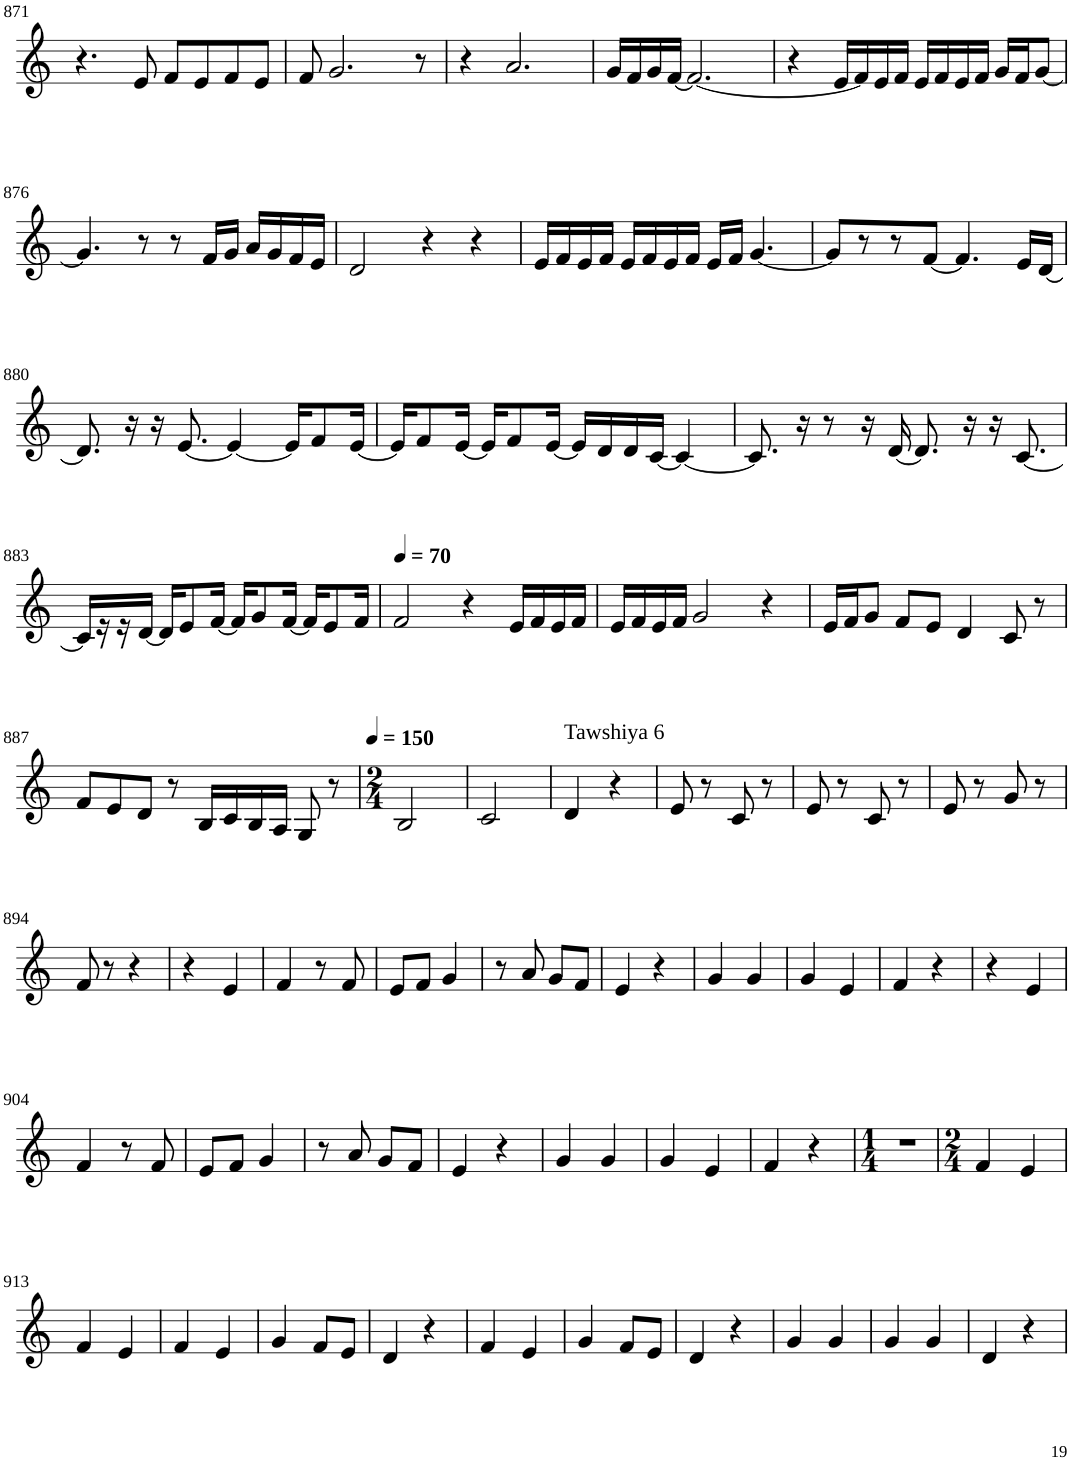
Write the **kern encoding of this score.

**kern
*part1
*staff1
*I"Violin
!!LO:PB:g=z
*clefG2
*k[]
*M4/4
=871
4.r
8e/
8f/L
8e/
8f/
8e/J
=872
8f/
2.g/
8r
=873
4r
2.a/
=874
16g/LL
16f/
16g/
[16f/JJ
2.f/_
=875
4r
16e/LL
16f/]
16e/
16f/JJ
16e/LL
16f/
16e/
16f/JJ
16g/LL
16f/J
[8g/J
!!LO:LB:g=z
=876
4.g/]
8r
8r
16f/LL
16g/JJ
16a/LL
16g/
16f/
16e/JJ
=877
2d/
4r
4r
=878
16e/LL
16f/
16e/
16f/JJ
16e/LL
16f/
16e/
16f/JJ
16e/LL
16f/JJ
[4.g/
=879
8g/L]
8r
8r
[8f/J
4.f/]
16e/LL
[16d/JJ
!!LO:LB:g=z
=880
8.d/]
16r
16r
[8.e/
4e/_
16e/KL]
8f/
[16e/Jk
=881
16e/KL]
8f/
[16e/Jk
16e/KL]
8f/
[16e/Jk
16e/LL]
16d/
16d/
[16c/JJ
4c/_
=882
8.c/]
16r
8r
16r
[16d/
8.d/]
16r
16r
[8.c/
!!LO:LB:g=z
=883
16c/LL]
16r
16r
[16d/JJ
16d/KL]
8e/
[16f/Jk
16f/KL]
8g/
[16f/Jk
16f/KL]
8e/
16f/Jk
=884
*MM70
2f/
4r
16e/LL
16f/
16e/
16f/JJ
=885
16e/LL
16f/
16e/
16f/JJ
2g/
4r
=886
16e/LL
16f/J
8g/J
8f/L
8e/J
4d/
8c/
8r
!!LO:LB:g=z
=887
8f/L
8e/
8d/J
8r
16B/LL
16c/
16B/
16A/JJ
8G/
8r
=888
*M2/4
*MM150
2B/
=889
2c/
=890
!LO:TX:a:t=Tawshiya 6
4d/
4r
=891
8e/
8r
8c/
8r
=892
8e/
8r
8c/
8r
=893
8e/
8r
8g/
8r
!!LO:LB:g=z
=894
8f/
8r
4r
=895
4r
4e/
=896
4f/
8r
8f/
=897
8e/L
8f/J
4g/
=898
8r
8a/
8g/L
8f/J
=899
4e/
4r
=900
4g/
4g/
=901
4g/
4e/
=902
4f/
4r
=903
4r
4e/
!!LO:LB:g=z
=904
4f/
8r
8f/
=905
8e/L
8f/J
4g/
=906
8r
8a/
8g/L
8f/J
=907
4e/
4r
=908
4g/
4g/
=909
4g/
4e/
=910
4f/
4r
=911
*M1/4
4r
=912
*M2/4
4f/
4e/
!!LO:LB:g=z
=913
4f/
4e/
=914
4f/
4e/
=915
4g/
8f/L
8e/J
=916
4d/
4r
=917
4f/
4e/
=918
4g/
8f/L
8e/J
=919
4d/
4r
=920
4g/
4g/
=921
4g/
4g/
=922
4d/
4r
=
*-
